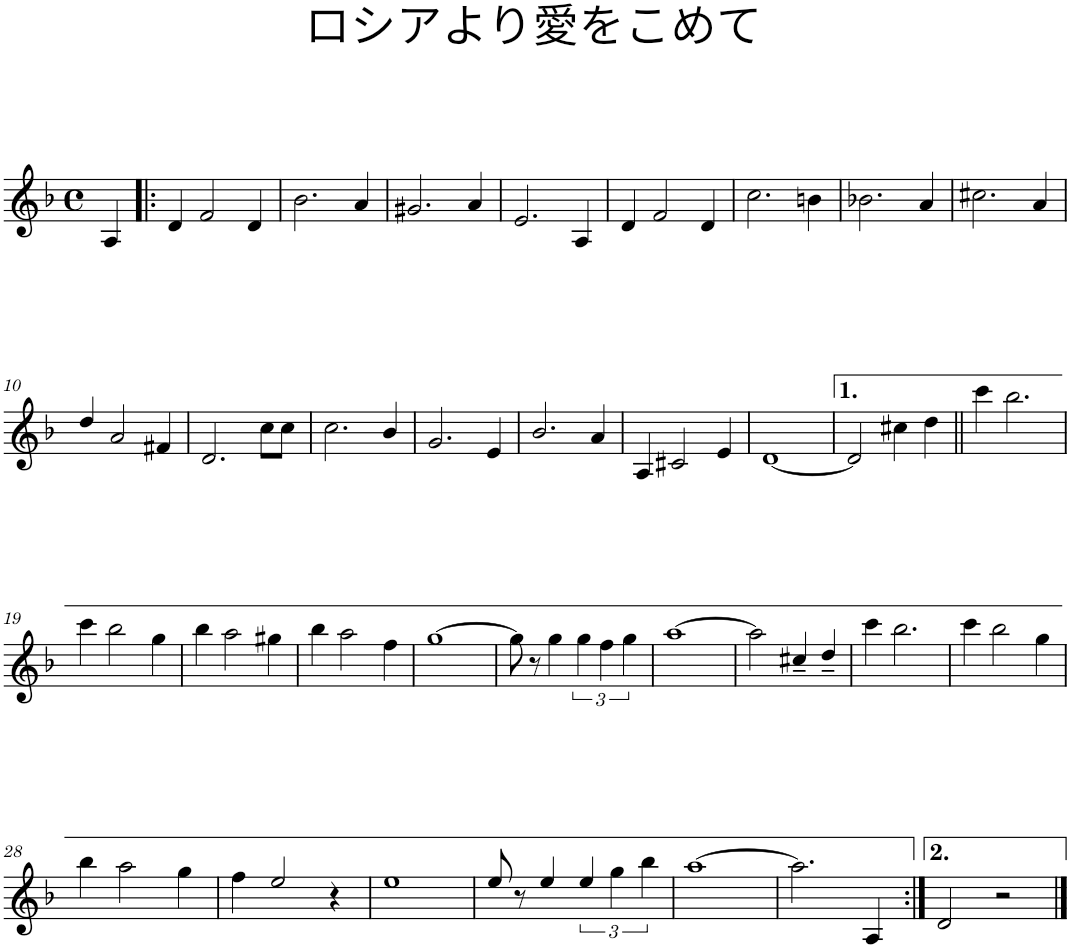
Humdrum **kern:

**kern
*part1
*staff1
*I"Piano
*I'Pno.
*clefG2
*k[b-]
*F:
*M4/4
*met(c)
=1
4A/
=2!|:
4d/
2f/
4d/
=3
2.b-\
4a/
=4
2.g#X/
4a/
=5
2.e/
4A/
=6
4d/
2f/
4d/
=7
2.cc\
4bn\
=8
2.b-X\
4a/
=9
2.cc#X\
4a/
!!LO:LB:g=z
=10
4dd/
2a/
4f#X/
=11
2.d/
8cc\L
8cc\J
=12
2.cc\
4b-/
=13
2.g/
4e/
=14
2.b-/
4a/
=15
4A/
2c#X/
4e/
=16
[1d
=17
2d/]
4cc#X\
4dd\
=18||
4ccc\
2.bb-\
!!LO:LB:g=z
=19
4ccc\
2bb-\
4gg\
=20
4bb-\
2aa\
4gg#X\
=21
4bb-\
2aa\
4ff\
=22
[1gg
=23
8gg\]
8r
4gg\
6gg\
6ff\
6gg\
=24
[1aa
=25
2aa\]
4cc#X~/
4dd~/
=26
4ccc\
2.bb-\
=27
4ccc\
2bb-\
4gg\
!!LO:LB:g=z
=28
4bb-\
2aa\
4gg\
=29
4ff\
2ee/
4r
=30
1ee
=31
8ee/
8r
4ee/
6ee/
6gg\
6bb-\
=32
[1aa
=33
2.aa\]
4A/
=34:|!
2d/
2r
==
*-
